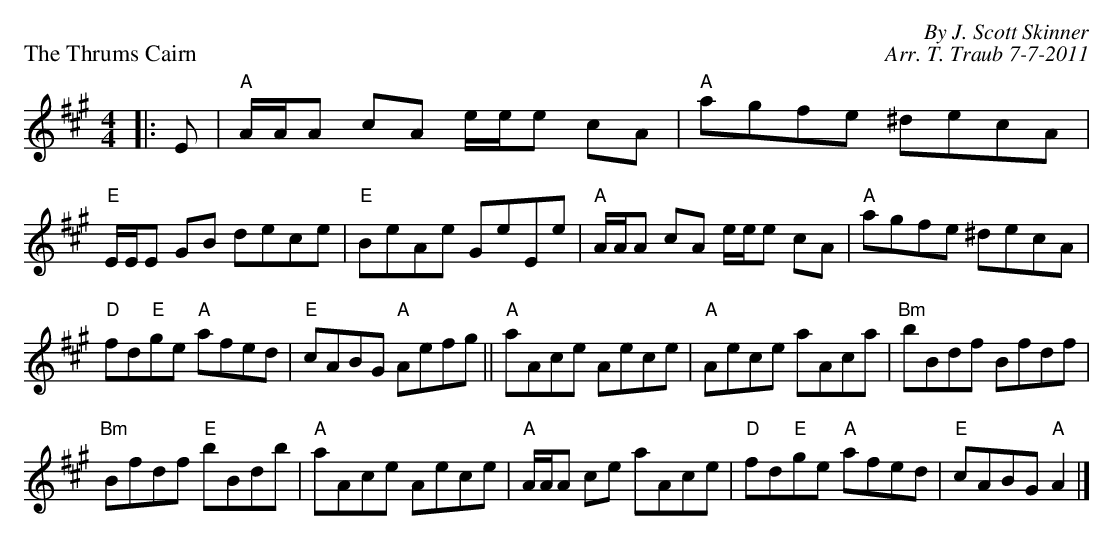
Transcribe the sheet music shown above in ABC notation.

X:1
P: The Thrums Cairn
C: By J. Scott Skinner
C: Arr. T. Traub 7-7-2011
M: 4/4
K: A
L: 1/8
|: E|"A"A/A/A cA e/e/e cA|"A"agfe ^decA|"E"E/E/E GB dece|"E"BeAe GeEe|"A"A/A/A cA e/e/e cA|"A"agfe ^decA|
"D"fd"E"ge "A"afed|"E"cABG "A"Aefg||"A"aAce Aece|"A"Aece aAca|"Bm"bBdf Bfdf|
"Bm"Bfdf "E"bBdb|"A"aAce Aece|"A"A/A/A ce aAce|"D"fd"E"ge "A"afed|"E"cABG "A"A2 |]
